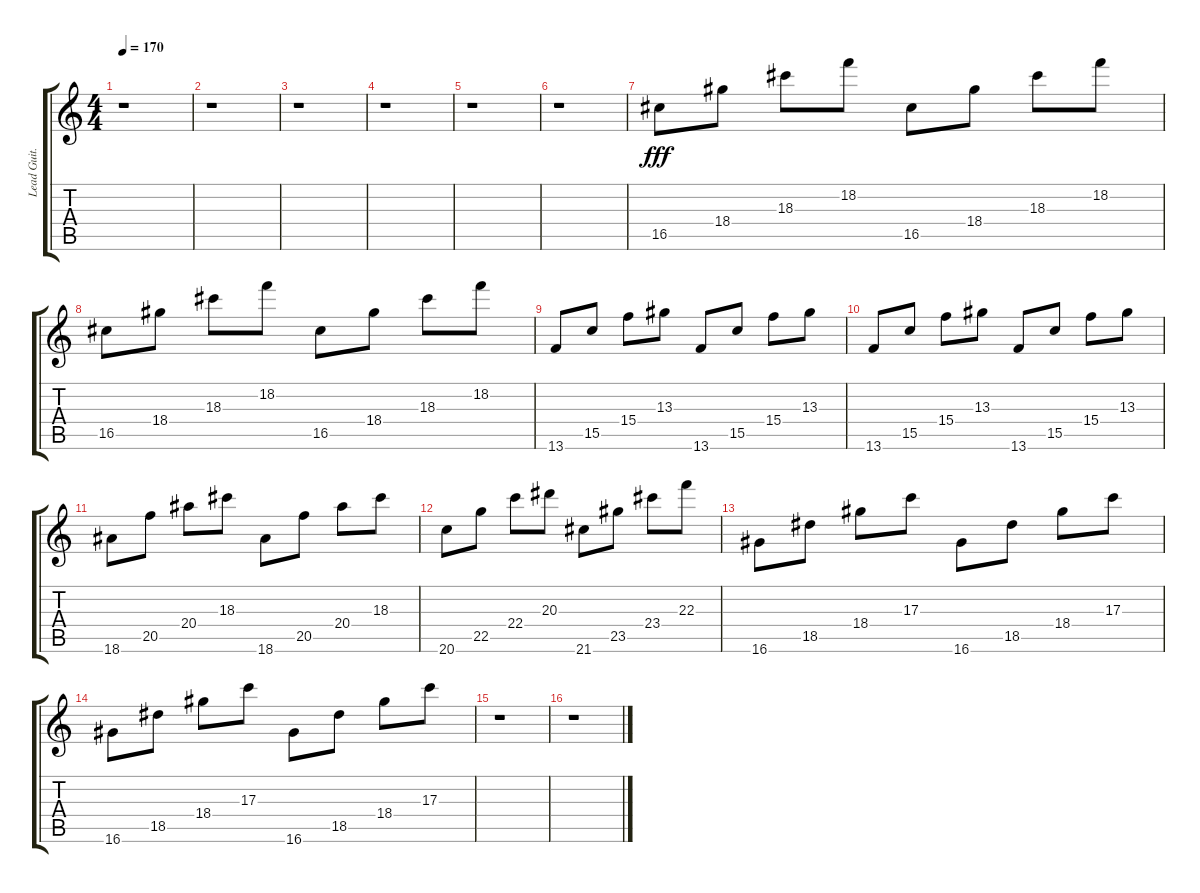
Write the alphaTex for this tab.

\track ("Lead Guit." "Lead Guit.") {instrument distortionguitar}
\staff {score tabs}
\tuning (E4 B3 G3 D3 A2 E2) {hide}
\ts (4 4)
\tempo 170
\clef g2
\ks c
r.1{dy fff} |
r.1 |
r.1 |
r.1 |
r.1 |
r.1 |
16.5.8 18.4.8 18.3.8 18.2.8 16.5.8 18.4.8 18.3.8 18.2.8 |
16.5.8 18.4.8 18.3.8 18.2.8 16.5.8 18.4.8 18.3.8 18.2.8 |
13.6.8 15.5.8 15.4.8 13.3.8 13.6.8 15.5.8 15.4.8 13.3.8 |
13.6.8 15.5.8 15.4.8 13.3.8 13.6.8 15.5.8 15.4.8 13.3.8 |
18.6.8 20.5.8 20.4.8 18.3.8 18.6.8 20.5.8 20.4.8 18.3.8 |
20.6.8 22.5.8 22.4.8 20.3.8 21.6.8 23.5.8 23.4.8 22.3.8 |
16.6.8 18.5.8 18.4.8 17.3.8 16.6.8 18.5.8 18.4.8 17.3.8 |
16.6.8 18.5.8 18.4.8 17.3.8 16.6.8 18.5.8 18.4.8 17.3.8 |
r.1 |
r.1
